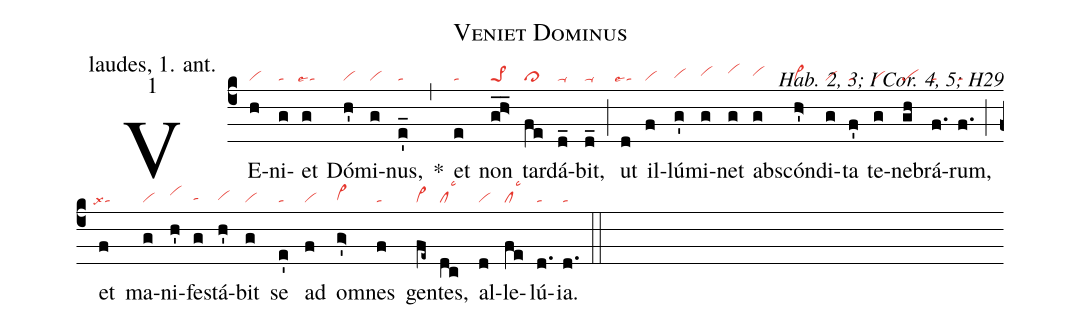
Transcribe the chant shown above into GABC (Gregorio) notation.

name: Veniet Dominus;
office-part: laudes, 1. ant.;
mode: 1;
commentary: Hab. 2, 3; I Cor. 4, 5; H29;
nabc-lines: 1;
%%
(c4)
VE(h|vi)ni(g|ta)et(g|`talse4) Dó(h'|vi)mi(g|vi)nus,(e'_|ta) *(,)
et(e|ta) non(g_!h>_|pe>1) tar(fe|cl>)dá(d_|ta-)bit,(d_|ta-) (;)
ut(d|``talse4) il(f|vi)lú(g'|vihg)mi(g|vihh)net(g|vihi) ab(g|vihh)scón(h>'|vi>)di(g|vi)ta(f'|ta) te(g|vi)ne(gh|pe)brá(f.|ta)rum,(f.|ta) (;)
et(f|``talsx4) ma(g|vi)ni(h'|vihi)fe(g|tahg)stá(h'|vihg)bit(g|vi) se(e'|ta)
ad(f|vi) o(g>'|vi>hg)mnes(f|ta) gen(fe~|vi>)tes,(dc|cllsc3) al(d|vi)le(fe|cllsc3)lú(d.|ta)ia.(d.|ta) (::)
